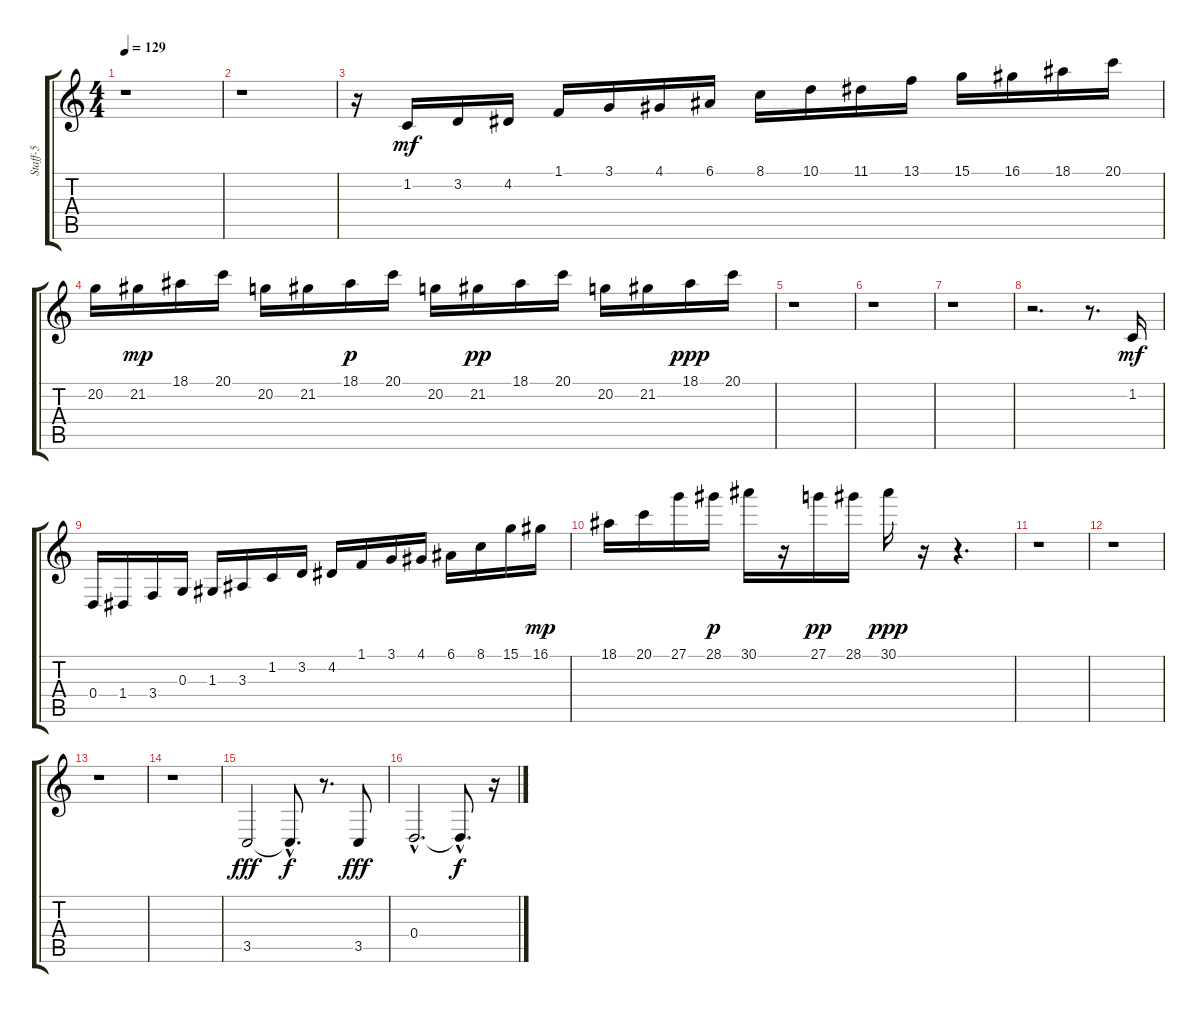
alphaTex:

\track ("Staff-5" "Staff-5") {instrument orchestralharp}
\staff {score tabs}
\tuning (E4 B3 G3 D3 A2 E2) {hide}
\ts (4 4)
\tempo 129
\clef g2
\ks c
r.1{dy pp} |
r.1 |
r.16 1.2.16{dy mf} 3.2.16 4.2.16 1.1.16 3.1.16 4.1.16 6.1.16 8.1.16 10.1.16 11.1.16 13.1.16 15.1.16 16.1.16 18.1.16 20.1.16 |
20.2.16 21.2.16{dy mp} 18.1.16 20.1.16 20.2.16 21.2.16 18.1.16{dy p} 20.1.16 20.2.16 21.2.16{dy pp} 18.1.16 20.1.16 20.2.16 21.2.16 18.1.16{dy ppp} 20.1.16 |
r.1 |
r.1 |
r.1 |
r.2{d} r.8{d} 1.2.16{dy mf} |
0.4.16 1.4.16 3.4.16 0.3.16 1.3.16 3.3.16 1.2.16 3.2.16 4.2.16 1.1.16 3.1.16 4.1.16 6.1.16 8.1.16 15.1.16 16.1.16{dy mp} |
18.1.16 20.1.16 27.1.16 28.1.16{dy p} 30.1.16 r.16 27.1.16{dy pp} 28.1.16 30.1.16{dy ppp} r.16 r.4{d} |
r.1 |
r.1 |
r.1 |
r.1 |
3.5.2{dy fff} 3.5{hac t}.8{d dy f} r.8{d} 3.5.8{dy fff} |
0.4{hac}.2{d} 0.4{hac t}.8{d dy f} r.16
